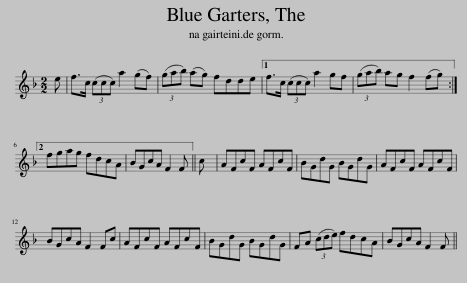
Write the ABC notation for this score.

X:1
L:1/8
M:2/2
I:linebreak $
K:F
V:1 treble
V:1
 e | f>c (3(ccc) a2 (gf) | (3(gab) (ag) fdde |1 f>c (3(ccc) a2 gf | (3(gab) ag f2 (fg) :|2$ %5
 fgag fdcA | BGcA F2 F || c | AFcF AFcF | BGdG BGdG | %10
 AFcF AFcF |$ BGcA F2 Fc | AFcF AFcF | BGdG BGdG | FA (3(cde) fdcA | %15
 BGcA F2 F || %16
